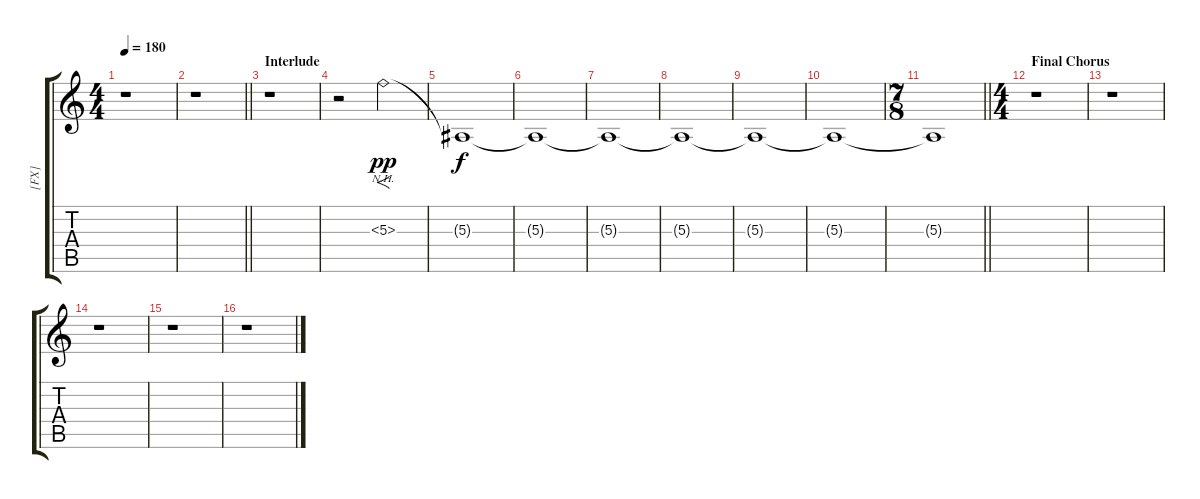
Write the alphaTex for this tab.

\track ("[FX]" "[FX]") {instrument synthstrings2}
\staff {score tabs}
\tuning (D4 A3 F3 C3 G2 C2) {hide}
\ts (4 4)
\tempo 180
\clef g2
\ks c
r.1{dy f} |
\barLineRight lightlight
r.1 |
\section ("" "Interlude")
r.1 |
r.2 5.3{nh}.2{f dy pp} |
5.3{t}.1{dy f} |
5.3{t}.1 |
5.3{t}.1 |
5.3{t}.1 |
5.3{t}.1 |
5.3{t}.1 |
\ts (7 8)
\barLineRight lightlight
5.3{t}.1 |
\ts (4 4)
\section ("" "Final Chorus")
r.1 |
r.1 |
r.1 |
r.1 |
r.1
